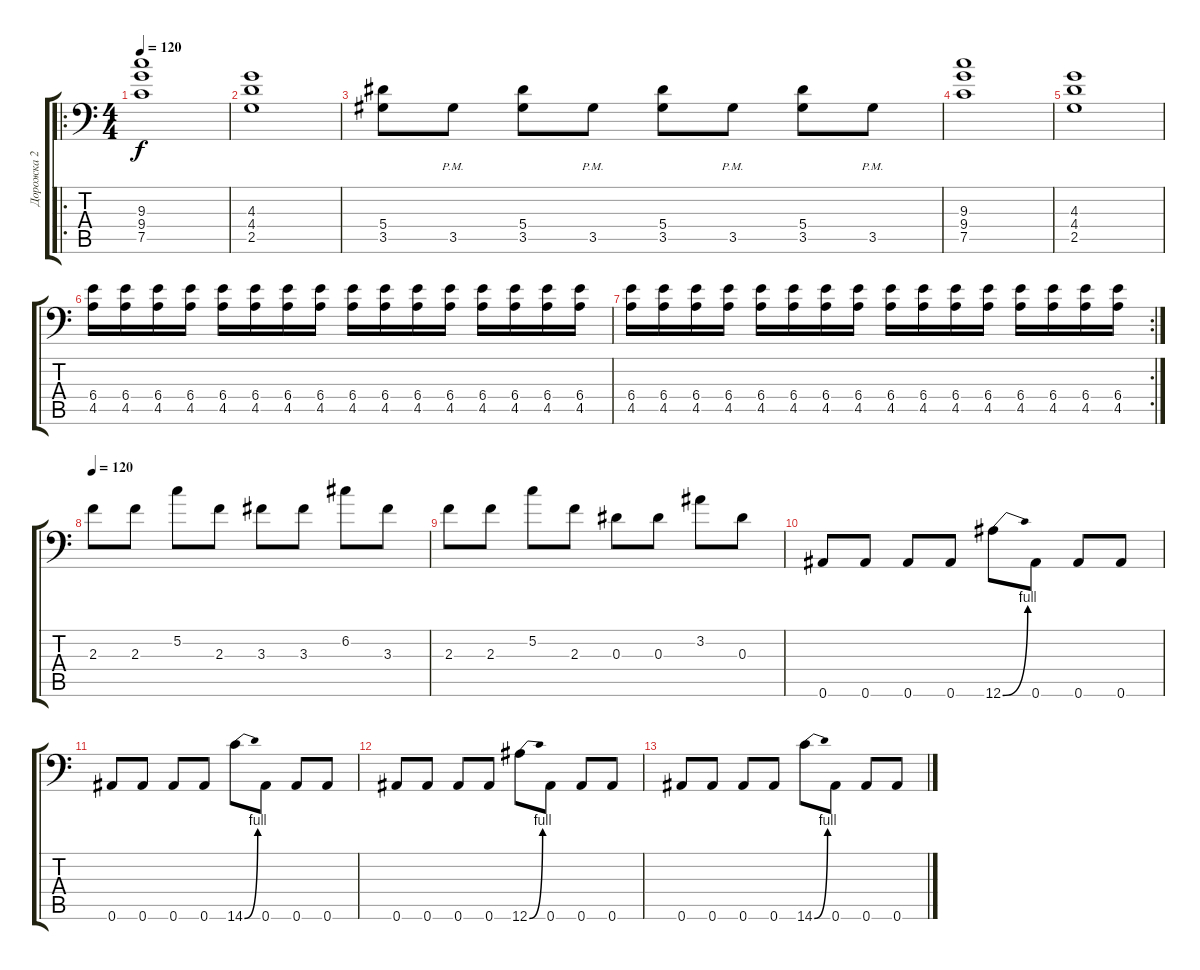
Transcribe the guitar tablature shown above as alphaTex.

\track ("Дорожка 2" "Дорожка 2") {instrument distortionguitar}
\staff {score tabs}
\tuning (C4 G3 Eb3 Bb2 F2 Bb1) {hide}
\ro
\ts (4 4)
\tempo 120
\clef f4
\ks c
(9.3 9.4 7.5).1{dy f} |
(4.3 4.4 2.5).1 |
(5.4 3.5).8 3.5{pm}.8 (5.4 3.5).8 3.5{pm}.8 (5.4 3.5).8 3.5{pm}.8 (5.4 3.5).8 3.5{pm}.8 |
(9.3 9.4 7.5).1 |
(4.3 4.4 2.5).1 |
(6.4 4.5).16 (6.4 4.5).16 (6.4 4.5).16 (6.4 4.5).16 (6.4 4.5).16 (6.4 4.5).16 (6.4 4.5).16 (6.4 4.5).16 (6.4 4.5).16 (6.4 4.5).16 (6.4 4.5).16 (6.4 4.5).16 (6.4 4.5).16 (6.4 4.5).16 (6.4 4.5).16 (6.4 4.5).16 |
\rc 2
(6.4 4.5).16 (6.4 4.5).16 (6.4 4.5).16 (6.4 4.5).16 (6.4 4.5).16 (6.4 4.5).16 (6.4 4.5).16 (6.4 4.5).16 (6.4 4.5).16 (6.4 4.5).16 (6.4 4.5).16 (6.4 4.5).16 (6.4 4.5).16 (6.4 4.5).16 (6.4 4.5).16 (6.4 4.5).16 |
\tempo 120
2.3.8 2.3.8 5.2.8 2.3.8 3.3.8 3.3.8 6.2.8 3.3.8 |
2.3.8 2.3.8 5.2.8 2.3.8 0.3.8 0.3.8 3.2.8 0.3.8 |
0.6.8 0.6.8 0.6.8 0.6.8 12.6{be (bend 0 0 60 4)}.8 0.6.8 0.6.8 0.6.8 |
0.6.8 0.6.8 0.6.8 0.6.8 14.6{be (bend 0 0 60 4)}.8 0.6.8 0.6.8 0.6.8 |
0.6.8 0.6.8 0.6.8 0.6.8 12.6{be (bend 0 0 60 4)}.8 0.6.8 0.6.8 0.6.8 |
0.6.8 0.6.8 0.6.8 0.6.8 14.6{be (bend 0 0 60 4)}.8 0.6.8 0.6.8 0.6.8
